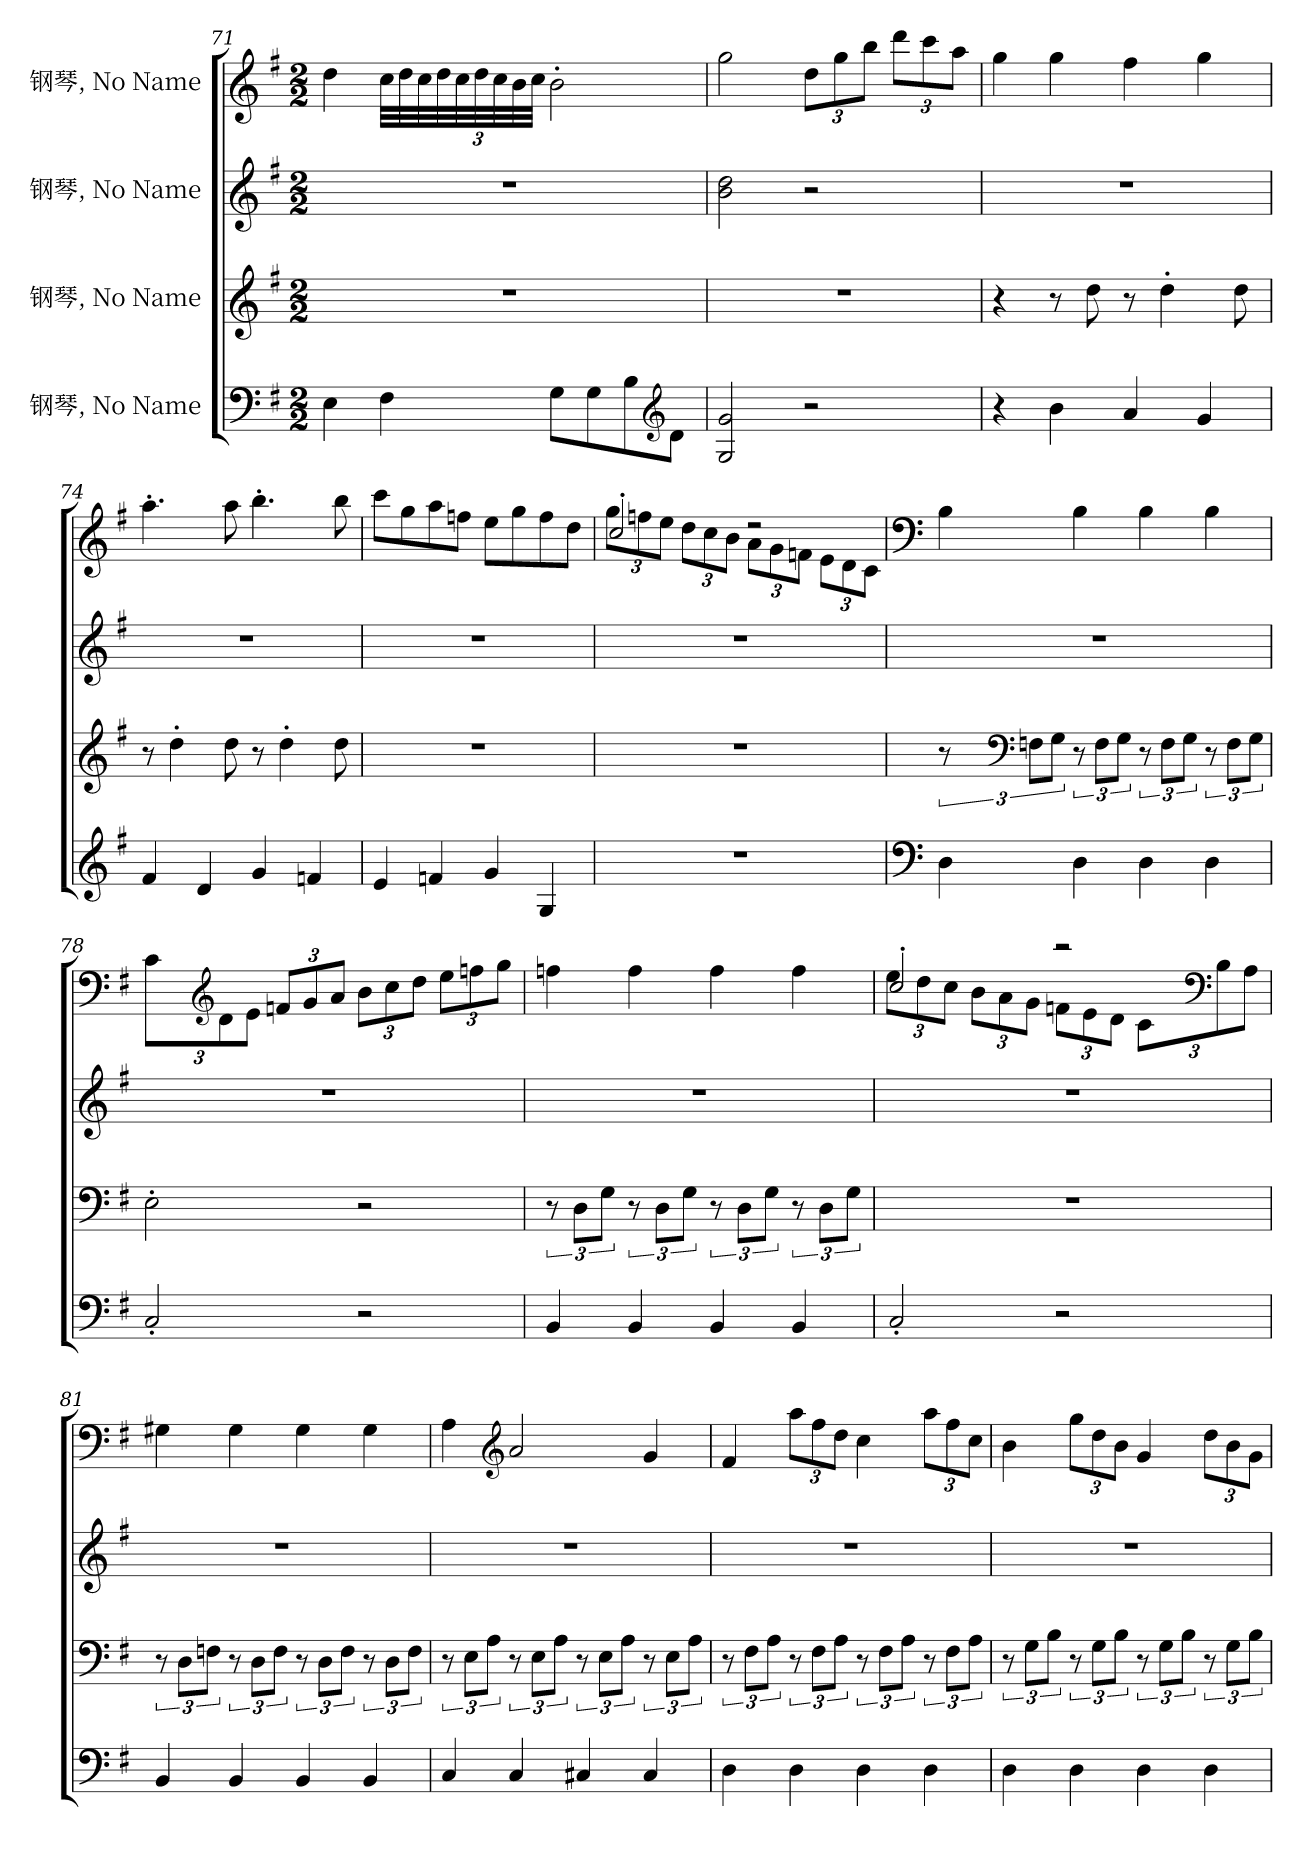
**kern	**kern	**kern	**kern
*part4	*part3	*part2	*part1
*staff4	*staff3	*staff2	*staff1
*I"钢琴, No Name	*I"钢琴, No Name	*I"钢琴, No Name	*I"钢琴, No Name
*clefF4	*clefG2	*clefG2	*clefG2
*k[f#]	*k[f#]	*k[f#]	*k[f#]
*M2/2	*M2/2	*M2/2	*M2/2
=71	=71	=71	=71
4E\	1r	1r	4dd\
4F#\	.	.	32cc\LLL
.	.	.	32dd\
.	.	.	32cc\
.	.	.	32dd\
*	*	*	*Xbrackettup
.	.	.	48cc\
.	.	.	48dd\
.	.	.	48cc\
.	.	.	32b\
*	*	*	*MM141
.	.	.	32cc\JJJ
8G\L	.	.	2b'\
8G\	.	.	.
8B\	.	.	.
*clefG2	*	*	*
8d\J	.	.	.
!!LO:LB:g=z
=72	=72	=72	=72
*	*	*	*MM138
2G/ 2g/	1r	2b\ 2dd\	2gg\
*	*	*	*MM143
2r	.	2r	12dd\L
.	.	.	12gg\
.	.	.	12bb\J
.	.	.	12ddd\L
.	.	.	12ccc\
.	.	.	12aa\J
=73	=73	=73	=73
4r	4r	1r	4gg\
*	*	*	*MM143
4b\	8r	.	4gg\
.	8dd\	.	.
4a/	8r	.	4ff#\
.	4dd'\	.	.
4g/	.	.	4gg\
.	8dd\	.	.
=74	=74	=74	=74
*	*	*	*MM141
4f#/	8r	1r	4.aa'\
.	4dd'\	.	.
4d/	.	.	.
.	8dd\	.	8aa\
4g/	8r	.	4.bb'\
.	4dd'\	.	.
4fn/	.	.	.
.	8dd\	.	8bb\
=75	=75	=75	=75
4e/	1r	1r	8ccc\L
.	.	.	8gg\
4fn/	.	.	8aa\
.	.	.	8ffn\J
4g/	.	.	8ee\L
.	.	.	8gg\
4G/	.	.	8ff\
*	*	*	*MM138
.	.	.	8dd\J
!!LO:PB:g=z
=76	=76	=76	=76
*	*	*	*MM143
*	*	*	*^
1r	1r	1r	2cc'/	12gg\L
.	.	.	.	12ffn\
.	.	.	.	12ee\J
.	.	.	.	12dd\L
.	.	.	.	12cc\
.	.	.	.	12b\J
.	.	.	2r	12a\L
.	.	.	.	12g\
.	.	.	.	12fn\J
.	.	.	.	12e\L
.	.	.	.	12d\
.	.	.	.	12c\J
*	*	*	*v	*v
=77	=77	=77	=77
*clefF4	*	*	*clefF4
4D\	12r	1r	4B\
*	*clefF4	*	*
.	12Fn\L	.	.
.	12G\J	.	.
4D\	12r	.	4B\
.	12F\L	.	.
.	12G\J	.	.
4D\	12r	.	4B\
.	12F\L	.	.
.	12G\J	.	.
4D\	12r	.	4B\
.	12F\L	.	.
.	12G\J	.	.
=78	=78	=78	=78
*	*	*	*MM143
2C'/	2E'\	1r	12c\L
*	*	*	*clefG2
.	.	.	12d\
.	.	.	12e\J
.	.	.	12fn/L
.	.	.	12g/
.	.	.	12a/J
2r	2r	.	12b\L
.	.	.	12cc\
.	.	.	12dd\J
.	.	.	12ee\L
.	.	.	12ffn\
.	.	.	12gg\J
!!LO:LB:g=z
=79	=79	=79	=79
4BB/	12r	1r	4ffn\
.	12D\L	.	.
.	12G\J	.	.
4BB/	12r	.	4ff\
.	12D\L	.	.
.	12G\J	.	.
4BB/	12r	.	4ff\
.	12D\L	.	.
.	12G\J	.	.
4BB/	12r	.	4ff\
.	12D\L	.	.
.	12G\J	.	.
=80	=80	=80	=80
*	*	*	*MM143
*	*	*	*^
2C'/	1r	1r	2cc'/	12ee\L
.	.	.	.	12dd\
.	.	.	.	12cc\J
.	.	.	.	12b\L
.	.	.	.	12a\
.	.	.	.	12g\J
2r	.	.	2r	12fn\L
.	.	.	.	12e\
.	.	.	.	12d\J
.	.	.	.	12c\L
*	*	*	*clefF4	*
.	.	.	.	12B\
.	.	.	.	12A\J
*	*	*	*v	*v
=81	=81	=81	=81
4BB/	12r	1r	4G#X\
.	12D\L	.	.
.	12Fn\J	.	.
4BB/	12r	.	4G#\
.	12D\L	.	.
.	12F\J	.	.
4BB/	12r	.	4G#\
.	12D\L	.	.
.	12F\J	.	.
4BB/	12r	.	4G#\
.	12D\L	.	.
.	12F\J	.	.
!!LO:LB:g=z
=82	=82	=82	=82
*	*	*	*MM143
4C/	12r	1r	4A\
.	12E\L	.	.
.	12A\J	.	.
*	*	*	*clefG2
4C/	12r	.	2a/
.	12E\L	.	.
.	12A\J	.	.
4C#X/	12r	.	.
.	12E\L	.	.
.	12A\J	.	.
4C#/	12r	.	4g/
.	12E\L	.	.
.	12A\J	.	.
=83	=83	=83	=83
*	*	*	*MM143
4D\	12r	1r	4f#/
.	12F#\L	.	.
.	12A\J	.	.
4D\	12r	.	12aa\L
.	12F#\L	.	12ff#\
.	12A\J	.	12dd\J
4D\	12r	.	4cc\
.	12F#\L	.	.
.	12A\J	.	.
4D\	12r	.	12aa\L
.	12F#\L	.	12ff#\
.	12A\J	.	12cc\J
=84	=84	=84	=84
4D\	12r	1r	4b\
.	12G\L	.	.
.	12B\J	.	.
4D\	12r	.	12gg\L
.	12G\L	.	12dd\
.	12B\J	.	12b\J
4D\	12r	.	4g/
.	12G\L	.	.
.	12B\J	.	.
4D\	12r	.	12dd\L
.	12G\L	.	12b\
.	12B\J	.	12g\J
=	=	=	=
*-	*-	*-	*-
